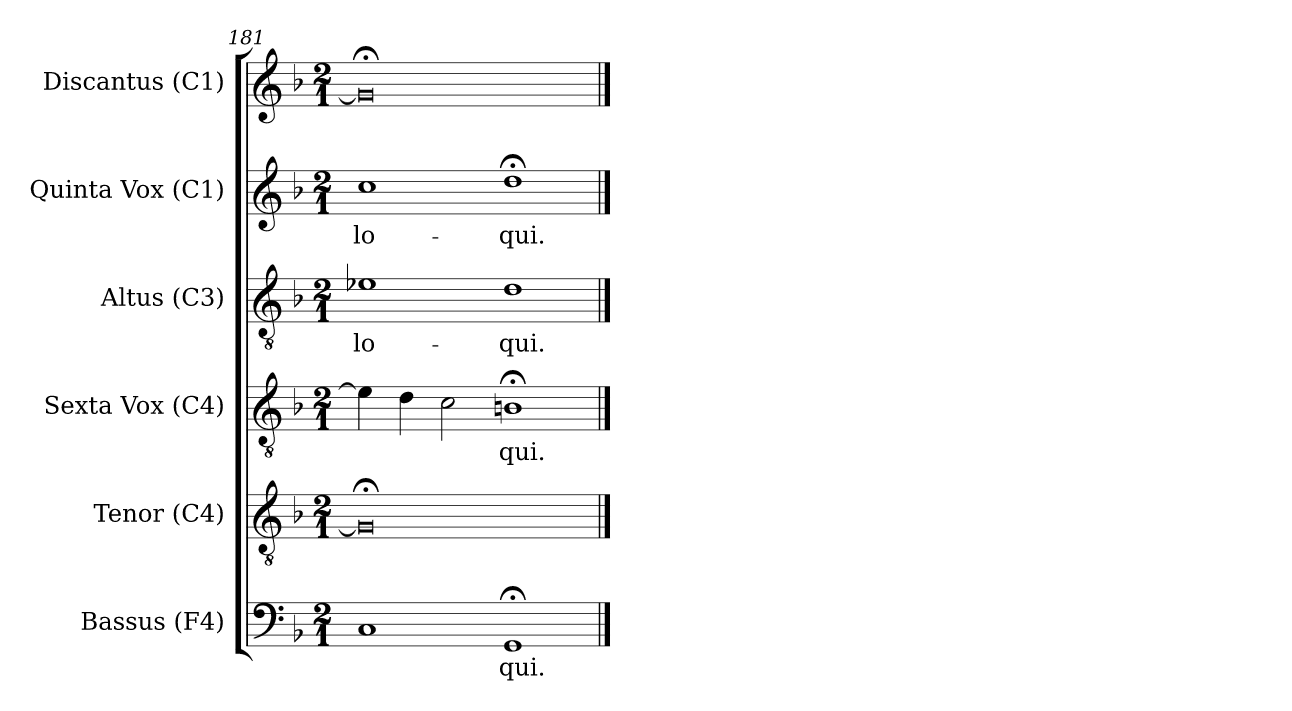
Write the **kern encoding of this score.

**kern	**text	**kern	**kern	**text	**kern	**text	**kern	**text	**kern
*part6	*part6	*part5	*part4	*part4	*part3	*part3	*part2	*part2	*part1
*staff6	*staff6	*staff5	*staff4	*staff4	*staff3	*staff3	*staff2	*staff2	*staff1
*I"Bassus (F4)	*	*I"Tenor (C4)	*I"Sexta Vox (C4)	*	*I"Altus (C3)	*	*I"Quinta Vox (C1)	*	*I"Discantus (C1)
*	*	*I'T	*I'SV	*	*	*	*I'QV	*	*
*clefF4	*	*clefGv2	*clefGv2	*	*clefGv2	*	*clefG2	*	*clefG2
*	*	*	*	*	*ITrd7c12	*	*	*	*
*k[b-]	*	*k[b-]	*k[b-]	*	*k[b-]	*	*k[b-]	*	*k[b-]
*F:	*	*F:	*F:	*	*F:	*	*F:	*	*F:
*M2/1	*	*M2/1	*M2/1	*	*M2/1	*	*M2/1	*	*M2/1
=181	=181	=181	=181	=181	=181	=181	=181	=181	=181
!	!	!	!	!	!	!LO:LY:b:color=#000000	!	!	!
!	!	!	!	!	!	!	!	!LO:LY:b:color=#000000	!
1Ci	.	0G;i]	4e-i\]	.	1E-i	lo-	1cci	lo-	0g;i]
.	.	.	4di\	.	.	.	.	.	.
.	.	.	2ci\	.	.	.	.	.	.
!	!LO:LY:b:color=#000000	!	!	!	!	!	!	!	!
!	!	!	!	!LO:LY:b:color=#000000	!	!	!	!	!
!	!	!	!	!	!	!LO:LY:b:color=#000000	!	!	!
!	!	!	!	!	!	!	!	!LO:LY:b:color=#000000	!
1GG;i	-qui.	.	1Bn;i	-qui.	1Di	-qui.	1dd;i	-qui.	.
==	==	==	==	==	==	==	==	==	==
*-	*-	*-	*-	*-	*-	*-	*-	*-	*-
